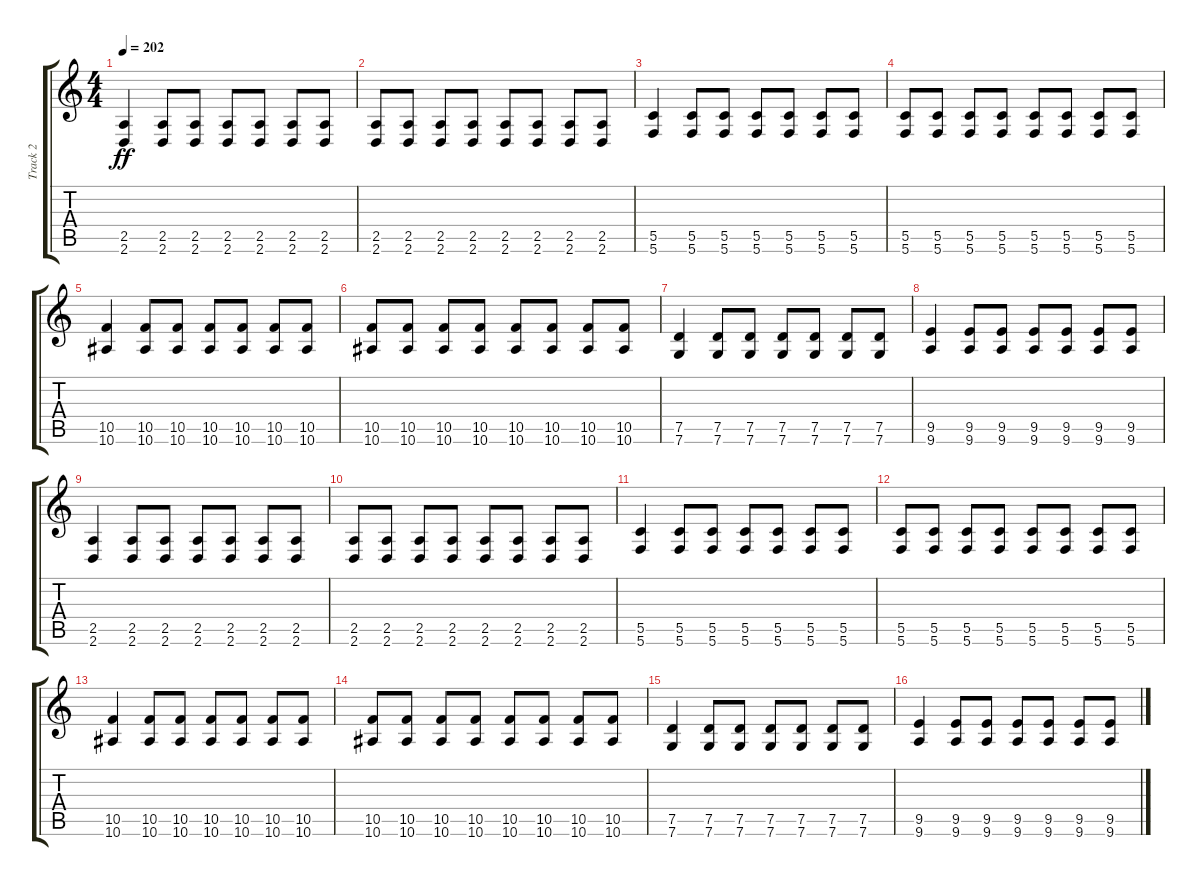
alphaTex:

\track ("Track 2" "Track 2") {instrument distortionguitar}
\staff {score tabs}
\tuning (D4 A3 F3 C3 G2 C2) {hide}
\ts (4 4)
\tempo 202
\clef g2
\ks c
(2.5 2.6).4{dy ff} (2.5 2.6).8 (2.5 2.6).8 (2.5 2.6).8 (2.5 2.6).8 (2.5 2.6).8 (2.5 2.6).8 |
(2.5 2.6).8 (2.5 2.6).8 (2.5 2.6).8 (2.5 2.6).8 (2.5 2.6).8 (2.5 2.6).8 (2.5 2.6).8 (2.5 2.6).8 |
(5.5 5.6).4 (5.5 5.6).8 (5.5 5.6).8 (5.5 5.6).8 (5.5 5.6).8 (5.5 5.6).8 (5.5 5.6).8 |
(5.5 5.6).8 (5.5 5.6).8 (5.5 5.6).8 (5.5 5.6).8 (5.5 5.6).8 (5.5 5.6).8 (5.5 5.6).8 (5.5 5.6).8 |
(10.5 10.6).4 (10.5 10.6).8 (10.5 10.6).8 (10.5 10.6).8 (10.5 10.6).8 (10.5 10.6).8 (10.5 10.6).8 |
(10.5 10.6).8 (10.5 10.6).8 (10.5 10.6).8 (10.5 10.6).8 (10.5 10.6).8 (10.5 10.6).8 (10.5 10.6).8 (10.5 10.6).8 |
(7.5 7.6).4 (7.5 7.6).8 (7.5 7.6).8 (7.5 7.6).8 (7.5 7.6).8 (7.5 7.6).8 (7.5 7.6).8 |
(9.5 9.6).4 (9.5 9.6).8 (9.5 9.6).8 (9.5 9.6).8 (9.5 9.6).8 (9.5 9.6).8 (9.5 9.6).8 |
(2.5 2.6).4 (2.5 2.6).8 (2.5 2.6).8 (2.5 2.6).8 (2.5 2.6).8 (2.5 2.6).8 (2.5 2.6).8 |
(2.5 2.6).8 (2.5 2.6).8 (2.5 2.6).8 (2.5 2.6).8 (2.5 2.6).8 (2.5 2.6).8 (2.5 2.6).8 (2.5 2.6).8 |
(5.5 5.6).4 (5.5 5.6).8 (5.5 5.6).8 (5.5 5.6).8 (5.5 5.6).8 (5.5 5.6).8 (5.5 5.6).8 |
(5.5 5.6).8 (5.5 5.6).8 (5.5 5.6).8 (5.5 5.6).8 (5.5 5.6).8 (5.5 5.6).8 (5.5 5.6).8 (5.5 5.6).8 |
(10.5 10.6).4 (10.5 10.6).8 (10.5 10.6).8 (10.5 10.6).8 (10.5 10.6).8 (10.5 10.6).8 (10.5 10.6).8 |
(10.5 10.6).8 (10.5 10.6).8 (10.5 10.6).8 (10.5 10.6).8 (10.5 10.6).8 (10.5 10.6).8 (10.5 10.6).8 (10.5 10.6).8 |
(7.5 7.6).4 (7.5 7.6).8 (7.5 7.6).8 (7.5 7.6).8 (7.5 7.6).8 (7.5 7.6).8 (7.5 7.6).8 |
(9.5 9.6).4 (9.5 9.6).8 (9.5 9.6).8 (9.5 9.6).8 (9.5 9.6).8 (9.5 9.6).8 (9.5 9.6).8
